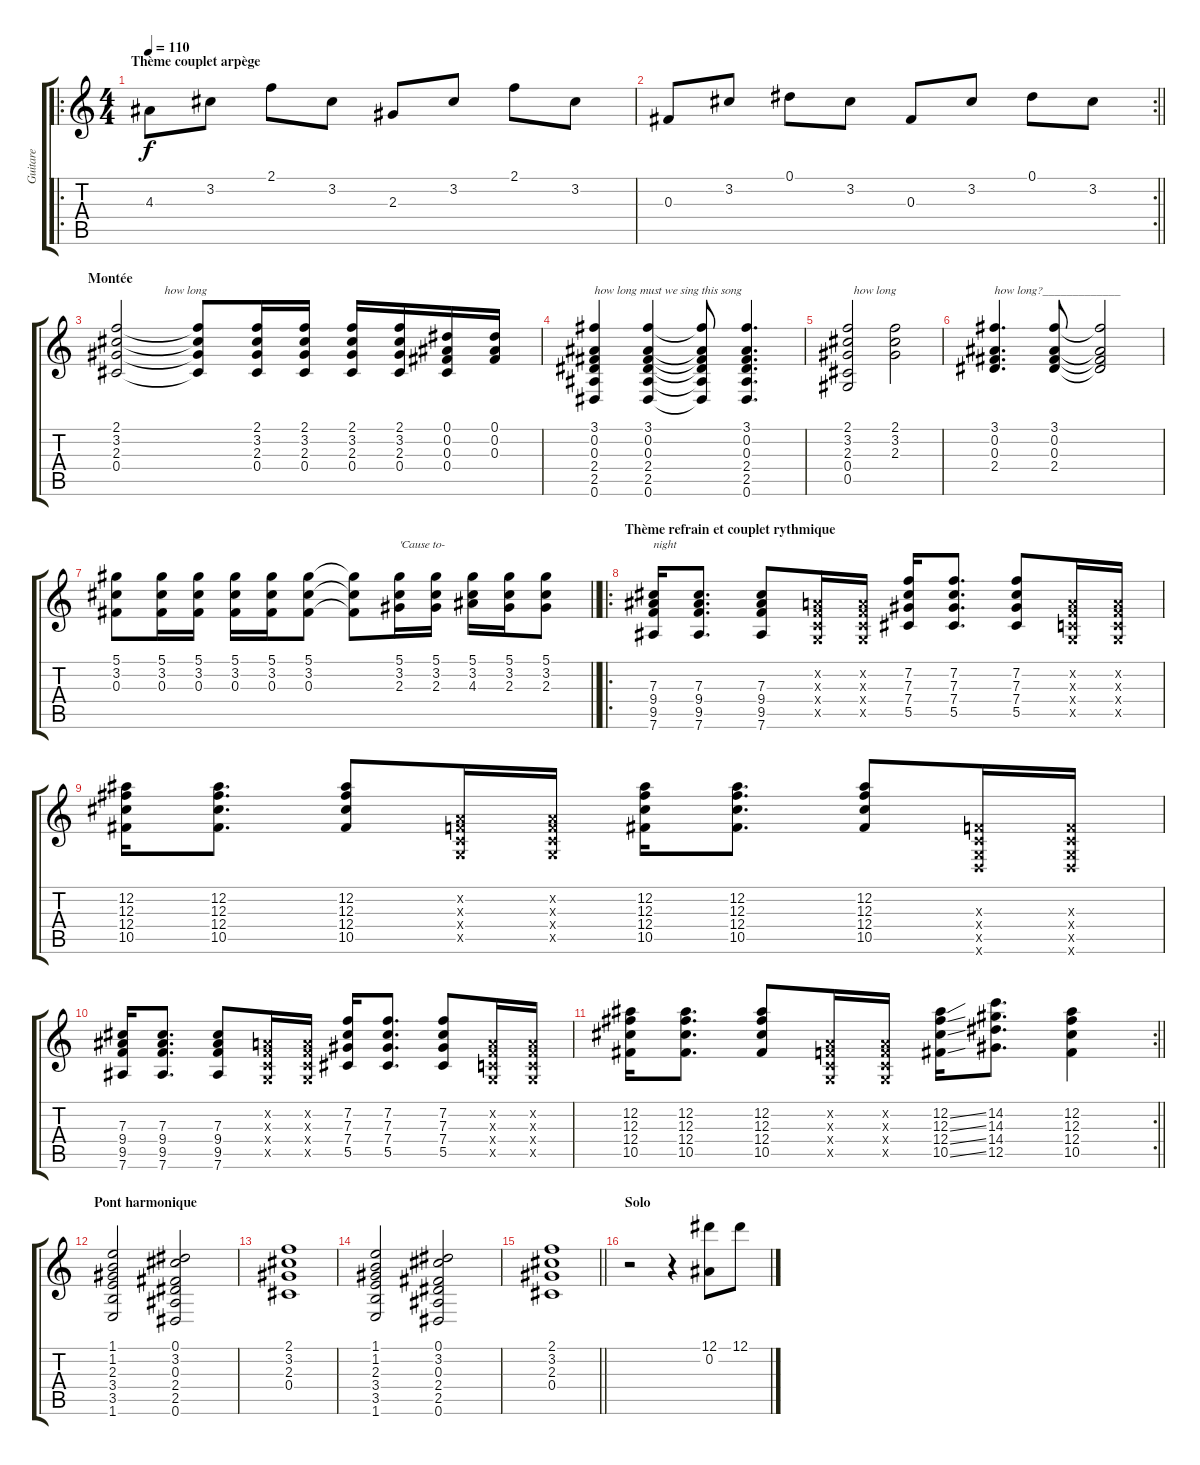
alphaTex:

\track ("Guitare" "Guitare") {instrument electricguitarclean}
\staff {score tabs}
\tuning (Eb4 Bb3 Gb3 Db3 Ab2 Eb2) {hide}
\ro
\ts (4 4)
\section ("" "Thème couplet arpège")
\tempo 110
\clef g2
\ks c
4.3.8{dy f instrument electricguitarclean} 3.2.8 2.1.8 3.2.8 2.3.8 3.2.8 2.1.8 3.2.8 |
\rc 2
\barLineRight lightlight
0.3.8 3.2.8 0.1.8 3.2.8 0.3.8 3.2.8 0.1.8 3.2.8 |
\section ("" "Montée")
(2.1 3.2 2.3 0.4).2{txt "                how long"} (2.1{t} 3.2{t} 2.3{t} 0.4{t}).8 (2.1 3.2 2.3 0.4).16 (2.1 3.2 2.3 0.4).16 (2.1 3.2 2.3 0.4).16 (2.1 3.2 2.3 0.4).16 (0.1 0.2 0.3 0.4).16 (0.1 0.2 0.3).16 |
(3.1 0.2 0.3 2.4 2.5 0.6).4{txt "how long must we sing this song"} (3.1 0.2 0.3 2.4 2.5 0.6).4 (3.1{t} 0.2{t} 0.3{t} 2.4{t} 2.5{t} 0.6{t}).8 (3.1 0.2 0.3 2.4 2.5 0.6).4{d} |
(2.1 3.2 2.3 0.4 0.5).2{txt "  how long"} (2.1 3.2 2.3).2 |
(3.1 0.2 0.3 2.4).4{d txt "how long?_____________"} (3.1 0.2 0.3 2.4).8 (3.1{t} 0.2{t} 0.3{t} 2.4{t}).2 |
\barLineRight lightlight
(5.1 3.2 0.3).8 (5.1 3.2 0.3).16 (5.1 3.2 0.3).16 (5.1 3.2 0.3).16 (5.1 3.2 0.3).16 (5.1 3.2 0.3).8 (5.1{t} 3.2{t} 0.3{t}).8 (5.1 3.2 2.3).16{txt "'Cause to-"} (5.1 3.2 2.3).16 (5.1 3.2 4.3).16 (5.1 3.2 2.3).16 (5.1 3.2 2.3).8 |
\ro
\section ("" "Thème refrain et couplet rythmique")
(7.3 9.4 9.5 7.6).16{txt "night"} (7.3 9.4 9.5 7.6).8{d} (7.3 9.4 9.5 7.6).8 (-1.2{x} -1.3{x} -1.4{x} -1.5{x}).16 (-1.2{x} -1.3{x} -1.4{x} -1.5{x}).16 (7.2 7.3 7.4 5.5).16 (7.2 7.3 7.4 5.5).8{d} (7.2 7.3 7.4 5.5).8 (-1.2{x} -1.3{x} -1.4{x} -1.5{x}).16 (-1.2{x} -1.3{x} -1.4{x} -1.5{x}).16 |
(12.2 12.3 12.4 10.5).16 (12.2 12.3 12.4 10.5).8{d} (12.2 12.3 12.4 10.5).8 (-1.2{x} -1.3{x} -1.4{x} -1.5{x}).16 (-1.2{x} -1.3{x} -1.4{x} -1.5{x}).16 (12.2 12.3 12.4 10.5).16 (12.2 12.3 12.4 10.5).8{d} (12.2 12.3 12.4 10.5).8 (-1.3{x} -1.4{x} -1.5{x} -1.6{x}).16 (-1.3{x} -1.4{x} -1.5{x} -1.6{x}).16 |
(7.3 9.4 9.5 7.6).16 (7.3 9.4 9.5 7.6).8{d} (7.3 9.4 9.5 7.6).8 (-1.2{x} -1.3{x} -1.4{x} -1.5{x}).16 (-1.2{x} -1.3{x} -1.4{x} -1.5{x}).16 (7.2 7.3 7.4 5.5).16 (7.2 7.3 7.4 5.5).8{d} (7.2 7.3 7.4 5.5).8 (-1.2{x} -1.3{x} -1.4{x} -1.5{x}).16 (-1.2{x} -1.3{x} -1.4{x} -1.5{x}).16 |
\rc 2
\barLineRight lightlight
(12.2 12.3 12.4 10.5).16 (12.2 12.3 12.4 10.5).8{d} (12.2 12.3 12.4 10.5).8 (-1.2{x} -1.3{x} -1.4{x} -1.5{x}).16 (-1.2{x} -1.3{x} -1.4{x} -1.5{x}).16 (12.2{ss} 12.3{ss} 12.4{ss} 10.5{ss}).16 (14.2 14.3 14.4 12.5).8{d} (12.2 12.3 12.4 10.5).4 |
\section ("" "Pont harmonique")
(1.1 1.2 2.3 3.4 3.5 1.6).2 (0.1 3.2 0.3 2.4 2.5 0.6).2 |
(2.1 3.2 2.3 0.4).1 |
(1.1 1.2 2.3 3.4 3.5 1.6).2 (0.1 3.2 0.3 2.4 2.5 0.6).2 |
\barLineRight lightlight
(2.1 3.2 2.3 0.4).1 |
\section ("" "Solo")
r.2 r.4 (12.1 0.2).8 12.1.8
